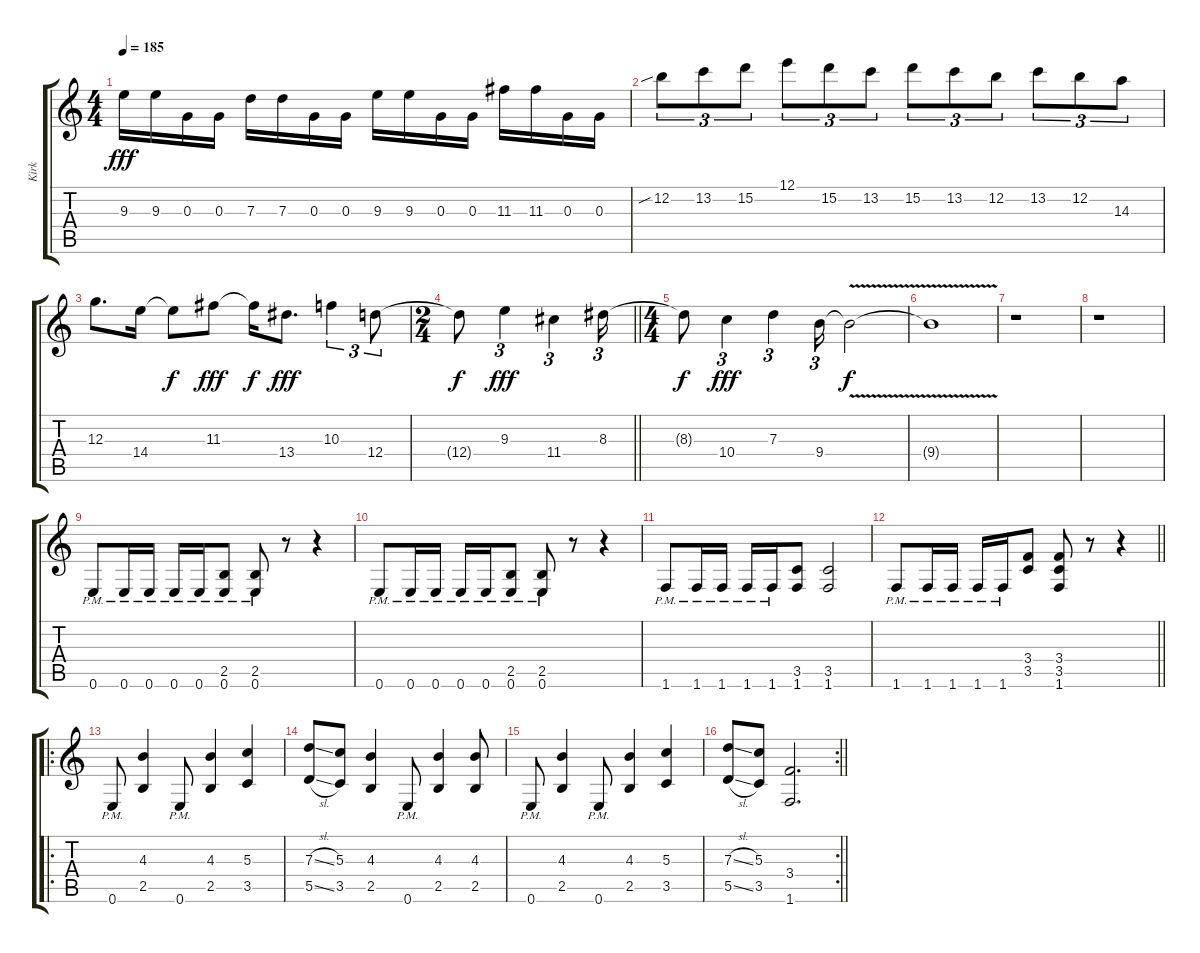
\track ("Kirk" "Kirk") {instrument distortionguitar}
\staff {score tabs}
\tuning (E4 B3 G3 D3 A2 E2) {hide}
\ts (4 4)
\tempo 185
\clef g2
\ks c
9.3.16{dy fff} 9.3.16 0.3.16 0.3.16 7.3.16 7.3.16 0.3.16 0.3.16 9.3.16 9.3.16 0.3.16 0.3.16 11.3.16 11.3.16 0.3.16 0.3.16 |
12.2{sib}.8{tu (3 2)} 13.2.8{tu (3 2)} 15.2.8{tu (3 2)} 12.1.8{tu (3 2)} 15.2.8{tu (3 2)} 13.2.8{tu (3 2)} 15.2.8{tu (3 2)} 13.2.8{tu (3 2)} 12.2.8{tu (3 2)} 13.2.8{tu (3 2)} 12.2.8{tu (3 2)} 14.3.8{tu (3 2)} |
12.3.8{d} 14.4.16 14.4{t}.8{dy f} 11.3.8{dy fff} 11.3{t}.16{dy f} 13.4.8{d dy fff} 10.3.4{tu (3 2)} 12.4.8{tu (3 2)} |
\ts (2 4)
\barLineRight lightlight
12.4{t}.8{dy f} 9.3.4{tu (3 2) dy fff} 11.4.4{tu (3 2)} 8.3.16{tu (3 2)} |
\ts (4 4)
\section ("" "")
8.3{t}.8{dy f} 10.4.4{tu (3 2) dy fff} 7.3.4{tu (3 2)} 9.4.16{tu (3 2)} 9.4{v t}.2{dy f} |
9.4{t}.1 |
r.1 |
r.1 |
0.6{pm}.8 0.6{pm}.16 0.6{pm}.16 0.6{pm}.16 0.6{pm}.16 (2.5{pm} 0.6{pm}).8 (2.5{pm} 0.6{pm}).8 r.8 r.4 |
0.6{pm}.8 0.6{pm}.16 0.6{pm}.16 0.6{pm}.16 0.6{pm}.16 (2.5{pm} 0.6{pm}).8 (2.5{pm} 0.6{pm}).8 r.8 r.4 |
1.6{pm}.8 1.6{pm}.16 1.6{pm}.16 1.6{pm}.16 1.6{pm}.16 (3.5 1.6).8 (3.5 1.6).2 |
\barLineRight lightlight
1.6{pm}.8 1.6{pm}.16 1.6{pm}.16 1.6{pm}.16 1.6{pm}.16 (3.4 3.5).8 (3.4 3.5 1.6).8 r.8 r.4 |
\ro
\section ("" "")
0.6{pm}.8 (4.3 2.5).4 0.6{pm}.8 (4.3 2.5).4 (5.3 3.5).4 |
(7.3{sl} 5.5{sl}).8 (5.3 3.5).8 (4.3 2.5).4 0.6{pm}.8 (4.3 2.5).4 (4.3 2.5).8 |
0.6{pm}.8 (4.3 2.5).4 0.6{pm}.8 (4.3 2.5).4 (5.3 3.5).4 |
\rc 2
\barLineRight lightlight
(7.3{sl} 5.5{sl}).8 (5.3 3.5).8 (3.4 1.6).2{d}
